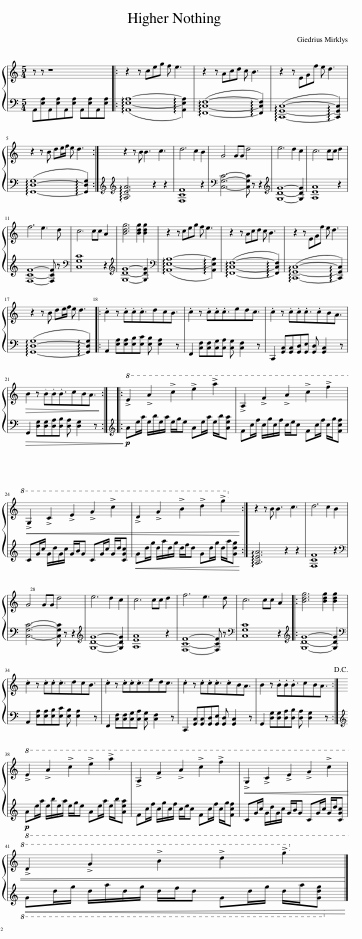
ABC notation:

X:1
%%score { 1 | 2 }
L:1/8
M:5/4
I:linebreak $
K:C
V:1 treble
V:2 bass
V:1
 z z z8 |: z2 z ceg f e3 | z2 z Acd c B3 | z2 z EGf e d3 |$ z2 z B de/f/ e d3 :| %5
 z2 z B B3 c3 | d6 c2 B2 | G4 GG d4 | e6 d2 c2 | c6 cc d2 |$ %10
 f6 e3 d | c6 cc A2 | [Bdg]6 [Bdg]2 [Bdg]2 | z2 z ceg f e3 | z2 z Acd c B3 | %15
 z2 z EGf e d3 |$ z2 z B de/f/ e d3 |: .c2 z .c.c.c3/2dcB3/2 | .c2 z .c.c.c3/2edc3/2 | .c2 z .c.c.c3/2.cBA3/2 |$ %20
!>(! .B2 z .B.B.B3/2cBA3/2!>)! ::!8va(! !>!e2 !>!a2 !>!c'2 !>!e'2 !>!a'2 | !>!A2 !>!f2 !>!a2 !>!c'2 !>!f'2 |$!<(! !>!G2 !>!c2 !>!e2 !>!g2 !>!c'2 | !>!d2 !>!g2 !>!b2 !>!d'2 !>!g'2!8va)!!<)! :| %25
 z2 z B B3 c3 | d6 c2 B2 |$ G4 GG d4 | e6 d2 c2 | c6 cc d2 | %30
 f6 e3 d | c6 cc A2 |: [Bdg]6 [Bdg]2 [Bdg]2 |$ .c2 z .c.c.c3/2dcB3/2 | .c2 z .c.c.c3/2edc3/2 | %35
 .c2 z .c.c.c3/2.cBA3/2 | .B2 z .B.B.B3/2cBA3/2!D.C.! :|$!8va(! !>!e2 !>!a2 !>!c'2 !>!e'2 !>!a'2 | !>!A2 !>!f2 !>!a2 !>!c'2 !>!f'2 |!<(! !>!G2 !>!c2 !>!e2 !>!g2 !>!c'2 |$ %40
 !>!d2 !>!g2 !>!b2 !>!d'2 !>!g'2!8va)!!<)! |] %41
V:2
 A,,[E,A,]A,,[E,A,]A,,[E,A,] A,,[E,A,]A,,[E,A,] |: (!arpeggio![A,,E,-A,-]8 !arpeggio![A,,E,A,]2) | (!arpeggio![F,,C,F,]8- !arpeggio![F,,C,F,]2) | (!arpeggio![C,,G,,C,]8- !arpeggio![C,,G,,C,]2) |$ (!arpeggio![G,,-D,-G,]8 !arpeggio![G,,D,G,]2) :| %5
[K:treble][K:treble] !arpeggio![A,EA]6 z2 z2 | [F,CF]8 z2 |[K:bass] [C,G,C]6- [C,G,C] z z2 |[K:treble] [G,DG]8- [G,DG]2 | [A,EA]8 z2 |$ %10
 [F,CF]8- [F,CF] z |[K:bass] [C,G,C]8 z2 |[K:treble] [G,DG]8- [G,DG]2 |[K:bass] (!arpeggio![A,,E,-A,-]8 !arpeggio![A,,E,A,]2) | (!arpeggio![F,,C,F,]8- !arpeggio![F,,C,F,]2) | %15
 (!arpeggio![C,,G,,C,]8- !arpeggio![C,,G,,C,]2) |$ (!arpeggio![G,,-D,-G,]8 !arpeggio![G,,D,G,]2) |: A,,2 [E,A,][E,A,][E,B,][E,C] [E,B,] [E,A,]2 z | F,,2 [C,F,][C,F,][C,G,][C,A,] [C,G,] [C,F,]2 z | C,,2 [G,,C,][G,,C,][G,,D,][G,,E,] [G,,D,] [G,,C,]2 z |$ %20
!>(! G,,2 [D,G,][D,G,][D,A,][D,B,] [D,A,] [D,G,]2 z!>)! ::[K:treble]!p! Ae/a/ e/b/e/a/ e/g/e Ae/a/ e/b/[Aea] | Fc/f/ c/g/c/f/ c/e/c Fc/f/ c/g/[Fcf] |$ CG/c/ G/d/G/c/ G/B/G CG/c/ G/d/[CGc] |!<(! Gd/g/ d/a/d/g/ d/f/d Gd/g/ d/a/[Gdg]!<)! :| %25
 !arpeggio![A,EA]6 z2 z2 | [F,CF]8 z2 |$[K:bass] [C,G,C]6- [C,G,C] z z2 |[K:treble] [G,DG]8- [G,DG]2 | [A,EA]8 z2 | %30
 [F,CF]8- [F,CF] z |[K:bass] [C,G,C]8 z2 |:[K:treble] [G,DG]8- [G,DG]2 |$[K:bass] A,,2 [E,A,][E,A,][E,B,][E,C] [E,B,] [E,A,]2 z | F,,2 [C,F,][C,F,][C,G,][C,A,] [C,G,] [C,F,]2 z | %35
 C,,2 [G,,C,][G,,C,][G,,D,][G,,E,] [G,,D,] [G,,C,]2 z | G,,2 [D,G,][D,G,][D,A,][D,B,] [D,A,] [D,G,]2 z :|$[K:treble]!p!!8vb(! A,E/A/ E/B/E/A/ E/G/E A,E/A/ E/B/[A,EA] | F,C/F/ C/G/C/F/ C/E/C F,C/F/ C/G/[F,CF] | C,G,/C/ G,/D/G,/C/ G,/B,/G, C,G,/C/ G,/D/[C,G,C] |$ %40
!<(! G,D/G/ D/A/D/G/ D/F/D G,D/G/ D/A/[G,DG]!8vb)!!<)! |] %41
